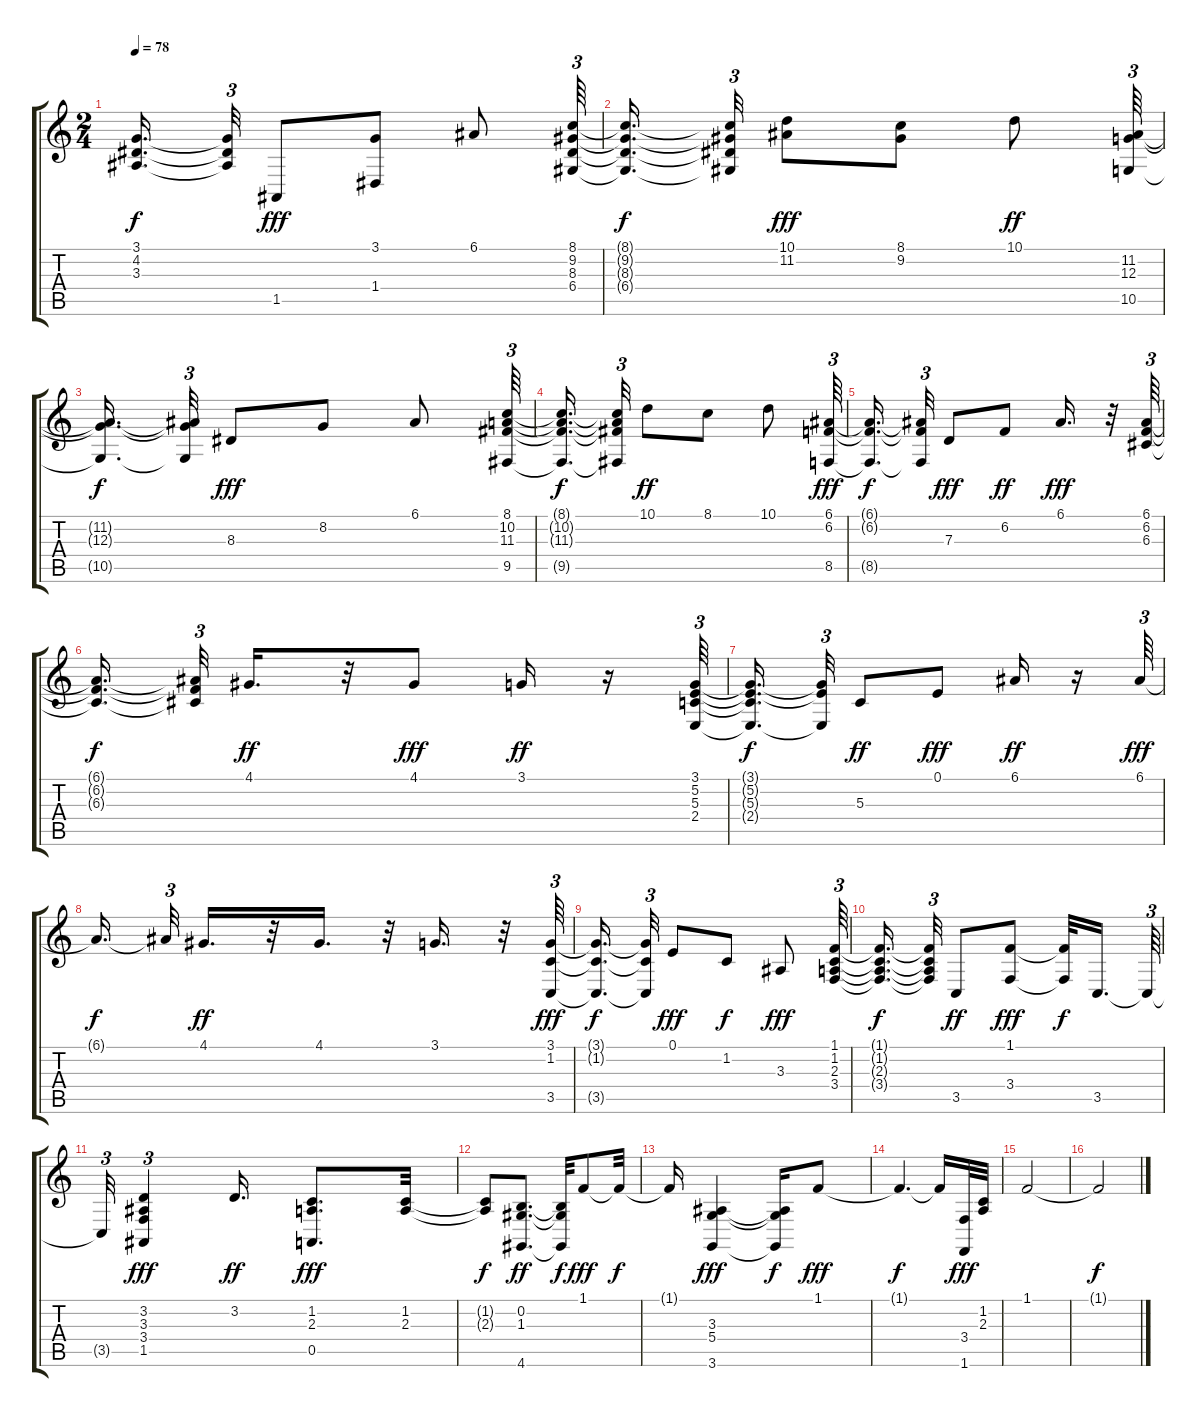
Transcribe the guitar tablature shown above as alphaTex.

\track "" {instrument acousticgrandpiano}
\staff {score tabs}
\tuning (E4 B3 G3 D3 A2 E2) {hide}
\ts (2 4)
\tempo 78
\clef g2
\ks c
(3.1{t} 4.2{t} 3.3{t}).16{d dy f} (3.1{t} 4.2{t} 3.3{t}).32{tu (3 2)} 1.5.8{dy fff} (3.1 1.4).8 6.1.8 (8.1 9.2 8.3 6.4).64{tu (3 2)} |
(8.1{t} 9.2{t} 8.3{t} 6.4{t}).16{d dy f} (8.1{t} 9.2{t} 8.3{t} 6.4{t}).32{tu (3 2)} (10.1 11.2).8{dy fff} (8.1 9.2).8 10.1.8{dy ff} (11.2 12.3 10.5).64{tu (3 2)} |
(11.2{t} 12.3{t} 10.5{t}).16{d dy f} (11.2{t} 12.3{t} 10.5{t}).32{tu (3 2)} 8.3.8{dy fff} 8.2.8 6.1.8 (8.1 10.2 11.3 9.5).64{tu (3 2)} |
(8.1{t} 10.2{t} 11.3{t} 9.5{t}).16{d dy f} (8.1{t} 10.2{t} 11.3{t} 9.5{t}).32{tu (3 2)} 10.1.8{dy ff} 8.1.8 10.1.8 (6.1 6.2 8.5).64{tu (3 2) dy fff} |
(6.1{t} 6.2{t} 8.5{t}).16{d dy f} (6.1{t} 6.2{t} 8.5{t}).32{tu (3 2)} 7.3.8{dy fff} 6.2.8{dy ff} 6.1.16{d dy fff} r.32 (6.1 6.2 6.3).64{tu (3 2)} |
(6.1{t} 6.2{t} 6.3{t}).16{d dy f} (6.1{t} 6.2{t} 6.3{t}).32{tu (3 2)} 4.1.16{d dy ff} r.32 4.1.8{dy fff} 3.1.16{dy ff} r.16 (3.1 5.2 5.3 2.4).64{tu (3 2)} |
(3.1{t} 5.2{t} 5.3{t} 2.4{t}).16{d dy f} (3.1{t} 5.2{t} 2.4{t}).32{tu (3 2)} 5.3.8{dy ff} 0.1.8{dy fff} 6.1.16{dy ff} r.16 6.1.64{tu (3 2) dy fff} |
6.1{t}.16{d dy f} 6.1{t}.32{tu (3 2)} 4.1.16{d dy ff} r.32 4.1.16{d} r.32 3.1.16{d} r.32 (3.1 1.2 3.5).64{tu (3 2) dy fff} |
(3.1{t} 1.2{t} 3.5{t}).16{d dy f} (3.1{t} 1.2{t} 3.5{t}).32{tu (3 2)} 0.1.8{dy fff} 1.2.8{dy f} 3.3.8{dy fff} (1.1 1.2 2.3 3.4).64{tu (3 2)} |
(1.1{t} 1.2{t} 2.3{t} 3.4{t}).16{d dy f} (1.1{t} 1.2{t} 2.3{t} 3.4{t}).32{tu (3 2)} 3.5.8{dy ff} (1.1 3.4).8{dy fff} (1.1{t} 3.4{t}).32{dy f} 3.5.16{d} 3.5{t}.64{tu (3 2)} |
3.5{t}.32{tu (3 2)} (3.2 3.3 3.4 1.5).4{tu (3 2) dy fff} 3.2.16{d dy ff} (1.2 2.3 0.5).8{d dy fff} (1.2 2.3).32 |
(1.2{t} 2.3{t}).8{dy f} (0.2 1.3 4.6).8{d dy ff} (0.2{t} 1.3{t} 4.6{t}).32{dy f} 1.1.8{dy fff} 1.1{t}.32{dy f} |
1.1{t}.16 (3.3 5.4 3.6).4{dy fff} (3.3{t} 5.4{t} 3.6{t}).16{dy f} 1.1.8{dy fff} |
1.1{t}.4{d dy f} 1.1{t}.16 (3.4 1.6).32{dy fff} (1.2 2.3).32 |
1.1.2 |
1.1{t}.2{dy f}
